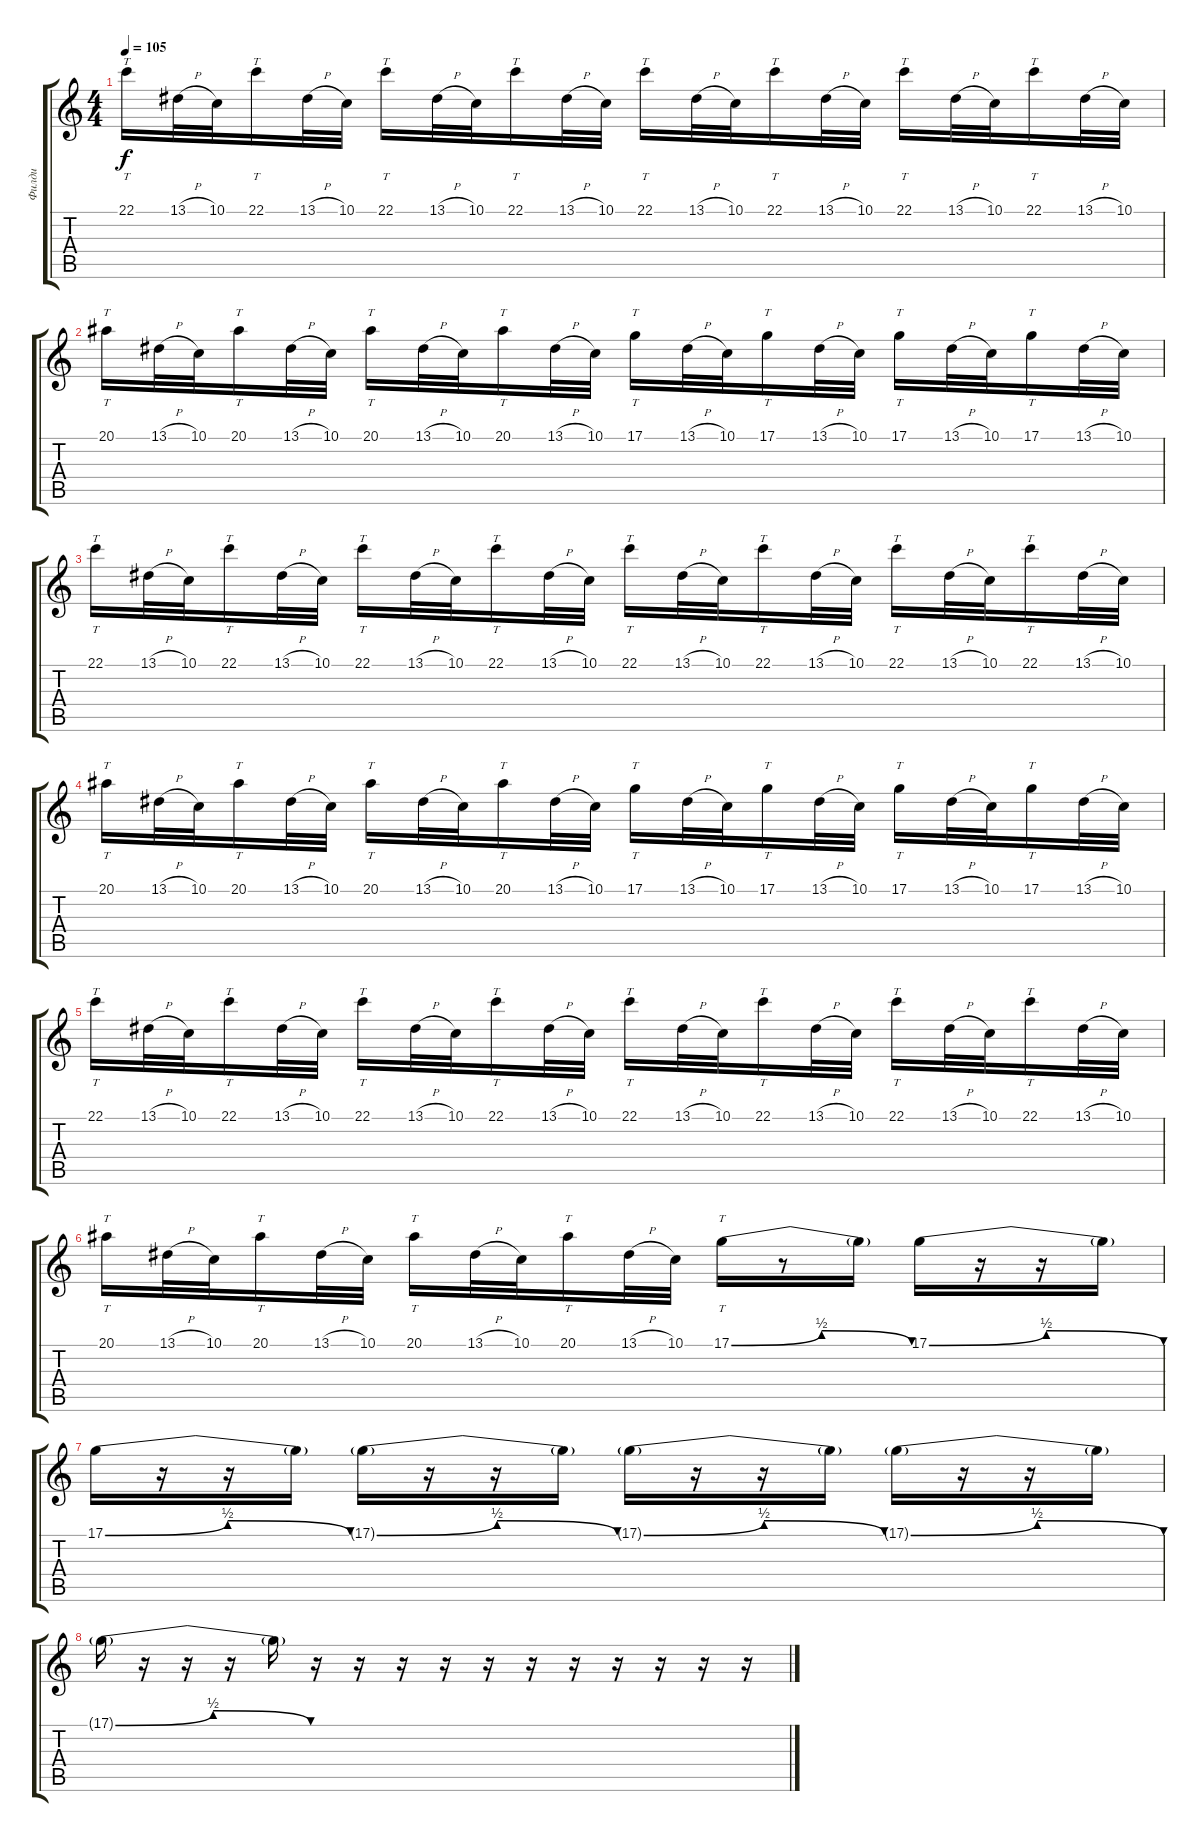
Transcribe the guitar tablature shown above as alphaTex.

\track ("Филди" "Филди") {instrument synthstrings2}
\staff {score tabs}
\tuning (D4 A3 F3 C3 G2 C2) {hide}
\ts (4 4)
\tempo 105
\clef g2
\ks c
22.1.16{tt dy f} 13.1{h}.32 10.1.32 22.1.16{tt} 13.1{h}.32 10.1.32 22.1.16{tt} 13.1{h}.32 10.1.32 22.1.16{tt} 13.1{h}.32 10.1.32 22.1.16{tt} 13.1{h}.32 10.1.32 22.1.16{tt} 13.1{h}.32 10.1.32 22.1.16{tt} 13.1{h}.32 10.1.32 22.1.16{tt} 13.1{h}.32 10.1.32 |
20.1.16{tt} 13.1{h}.32 10.1.32 20.1.16{tt} 13.1{h}.32 10.1.32 20.1.16{tt} 13.1{h}.32 10.1.32 20.1.16{tt} 13.1{h}.32 10.1.32 17.1.16{tt} 13.1{h}.32 10.1.32 17.1.16{tt} 13.1{h}.32 10.1.32 17.1.16{tt} 13.1{h}.32 10.1.32 17.1.16{tt} 13.1{h}.32 10.1.32 |
22.1.16{tt} 13.1{h}.32 10.1.32 22.1.16{tt} 13.1{h}.32 10.1.32 22.1.16{tt} 13.1{h}.32 10.1.32 22.1.16{tt} 13.1{h}.32 10.1.32 22.1.16{tt} 13.1{h}.32 10.1.32 22.1.16{tt} 13.1{h}.32 10.1.32 22.1.16{tt} 13.1{h}.32 10.1.32 22.1.16{tt} 13.1{h}.32 10.1.32 |
20.1.16{tt} 13.1{h}.32 10.1.32 20.1.16{tt} 13.1{h}.32 10.1.32 20.1.16{tt} 13.1{h}.32 10.1.32 20.1.16{tt} 13.1{h}.32 10.1.32 17.1.16{tt} 13.1{h}.32 10.1.32 17.1.16{tt} 13.1{h}.32 10.1.32 17.1.16{tt} 13.1{h}.32 10.1.32 17.1.16{tt} 13.1{h}.32 10.1.32 |
22.1.16{tt} 13.1{h}.32 10.1.32 22.1.16{tt} 13.1{h}.32 10.1.32 22.1.16{tt} 13.1{h}.32 10.1.32 22.1.16{tt} 13.1{h}.32 10.1.32 22.1.16{tt} 13.1{h}.32 10.1.32 22.1.16{tt} 13.1{h}.32 10.1.32 22.1.16{tt} 13.1{h}.32 10.1.32 22.1.16{tt} 13.1{h}.32 10.1.32 |
20.1.16{tt} 13.1{h}.32 10.1.32 20.1.16{tt} 13.1{h}.32 10.1.32 20.1.16{tt} 13.1{h}.32 10.1.32 20.1.16{tt} 13.1{h}.32 10.1.32 17.1{be (bendrelease 0 0 30 2 30 2 60 0)}.16{tt} r.8 17.1{t}.16 17.1{be (bendrelease 0 0 30 2 30 2 60 0)}.16 r.16 r.16 17.1{t}.16 |
17.1{be (bendrelease 0 0 30 2 30 2 60 0)}.16{volume 0} r.16 r.16 17.1{t}.16 17.1{be (bendrelease 0 0 30 2 30 2 60 0) g}.16 r.16 r.16 17.1{t}.16 17.1{be (bendrelease 0 0 30 2 30 2 60 0) g}.16 r.16 r.16 17.1{t}.16 17.1{be (bendrelease 0 0 30 2 30 2 60 0) g}.16 r.16 r.16 17.1{t}.16 |
17.1{be (bendrelease 0 0 30 2 30 2 60 0) g}.16 r.16 r.16 r.16 17.1{t}.16 r.16 r.16 r.16 r.16 r.16 r.16 r.16 r.16 r.16 r.16 r.16
